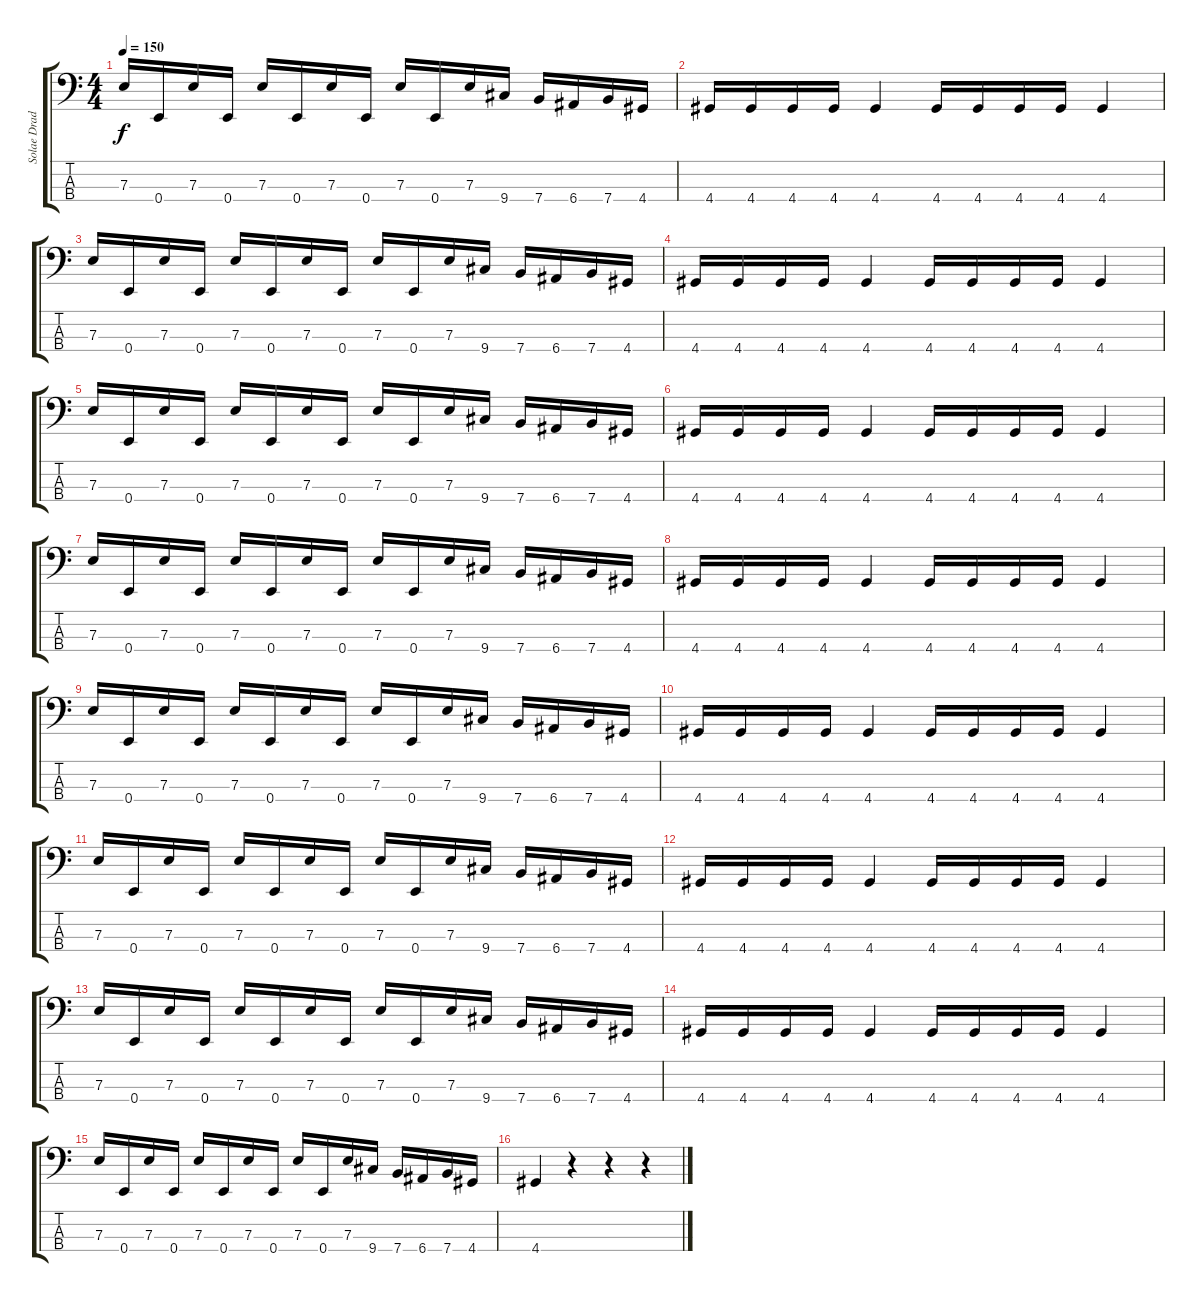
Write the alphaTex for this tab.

\track ("Solae Dradjun" "Solae Drad") {instrument electricbasspick}
\staff {score tabs}
\tuning (G2 D2 A1 E1) {hide}
\ts (4 4)
\tempo 150
\clef f4
\ks c
7.3.16{dy f} 0.4.16 7.3.16 0.4.16 7.3.16 0.4.16 7.3.16 0.4.16 7.3.16 0.4.16 7.3.16 9.4.16 7.4.16 6.4.16 7.4.16 4.4.16 |
4.4.16 4.4.16 4.4.16 4.4.16 4.4.4 4.4.16 4.4.16 4.4.16 4.4.16 4.4.4 |
7.3.16 0.4.16 7.3.16 0.4.16 7.3.16 0.4.16 7.3.16 0.4.16 7.3.16 0.4.16 7.3.16 9.4.16 7.4.16 6.4.16 7.4.16 4.4.16 |
4.4.16 4.4.16 4.4.16 4.4.16 4.4.4 4.4.16 4.4.16 4.4.16 4.4.16 4.4.4 |
7.3.16 0.4.16 7.3.16 0.4.16 7.3.16 0.4.16 7.3.16 0.4.16 7.3.16 0.4.16 7.3.16 9.4.16 7.4.16 6.4.16 7.4.16 4.4.16 |
4.4.16 4.4.16 4.4.16 4.4.16 4.4.4 4.4.16 4.4.16 4.4.16 4.4.16 4.4.4 |
7.3.16 0.4.16 7.3.16 0.4.16 7.3.16 0.4.16 7.3.16 0.4.16 7.3.16 0.4.16 7.3.16 9.4.16 7.4.16 6.4.16 7.4.16 4.4.16 |
4.4.16 4.4.16 4.4.16 4.4.16 4.4.4 4.4.16 4.4.16 4.4.16 4.4.16 4.4.4 |
7.3.16 0.4.16 7.3.16 0.4.16 7.3.16 0.4.16 7.3.16 0.4.16 7.3.16 0.4.16 7.3.16 9.4.16 7.4.16 6.4.16 7.4.16 4.4.16 |
4.4.16 4.4.16 4.4.16 4.4.16 4.4.4 4.4.16 4.4.16 4.4.16 4.4.16 4.4.4 |
7.3.16 0.4.16 7.3.16 0.4.16 7.3.16 0.4.16 7.3.16 0.4.16 7.3.16 0.4.16 7.3.16 9.4.16 7.4.16 6.4.16 7.4.16 4.4.16 |
4.4.16 4.4.16 4.4.16 4.4.16 4.4.4 4.4.16 4.4.16 4.4.16 4.4.16 4.4.4 |
7.3.16 0.4.16 7.3.16 0.4.16 7.3.16 0.4.16 7.3.16 0.4.16 7.3.16 0.4.16 7.3.16 9.4.16 7.4.16 6.4.16 7.4.16 4.4.16 |
4.4.16 4.4.16 4.4.16 4.4.16 4.4.4 4.4.16 4.4.16 4.4.16 4.4.16 4.4.4 |
7.3.16 0.4.16 7.3.16 0.4.16 7.3.16 0.4.16 7.3.16 0.4.16 7.3.16 0.4.16 7.3.16 9.4.16 7.4.16 6.4.16 7.4.16 4.4.16 |
4.4.4 r.4 r.4 r.4
